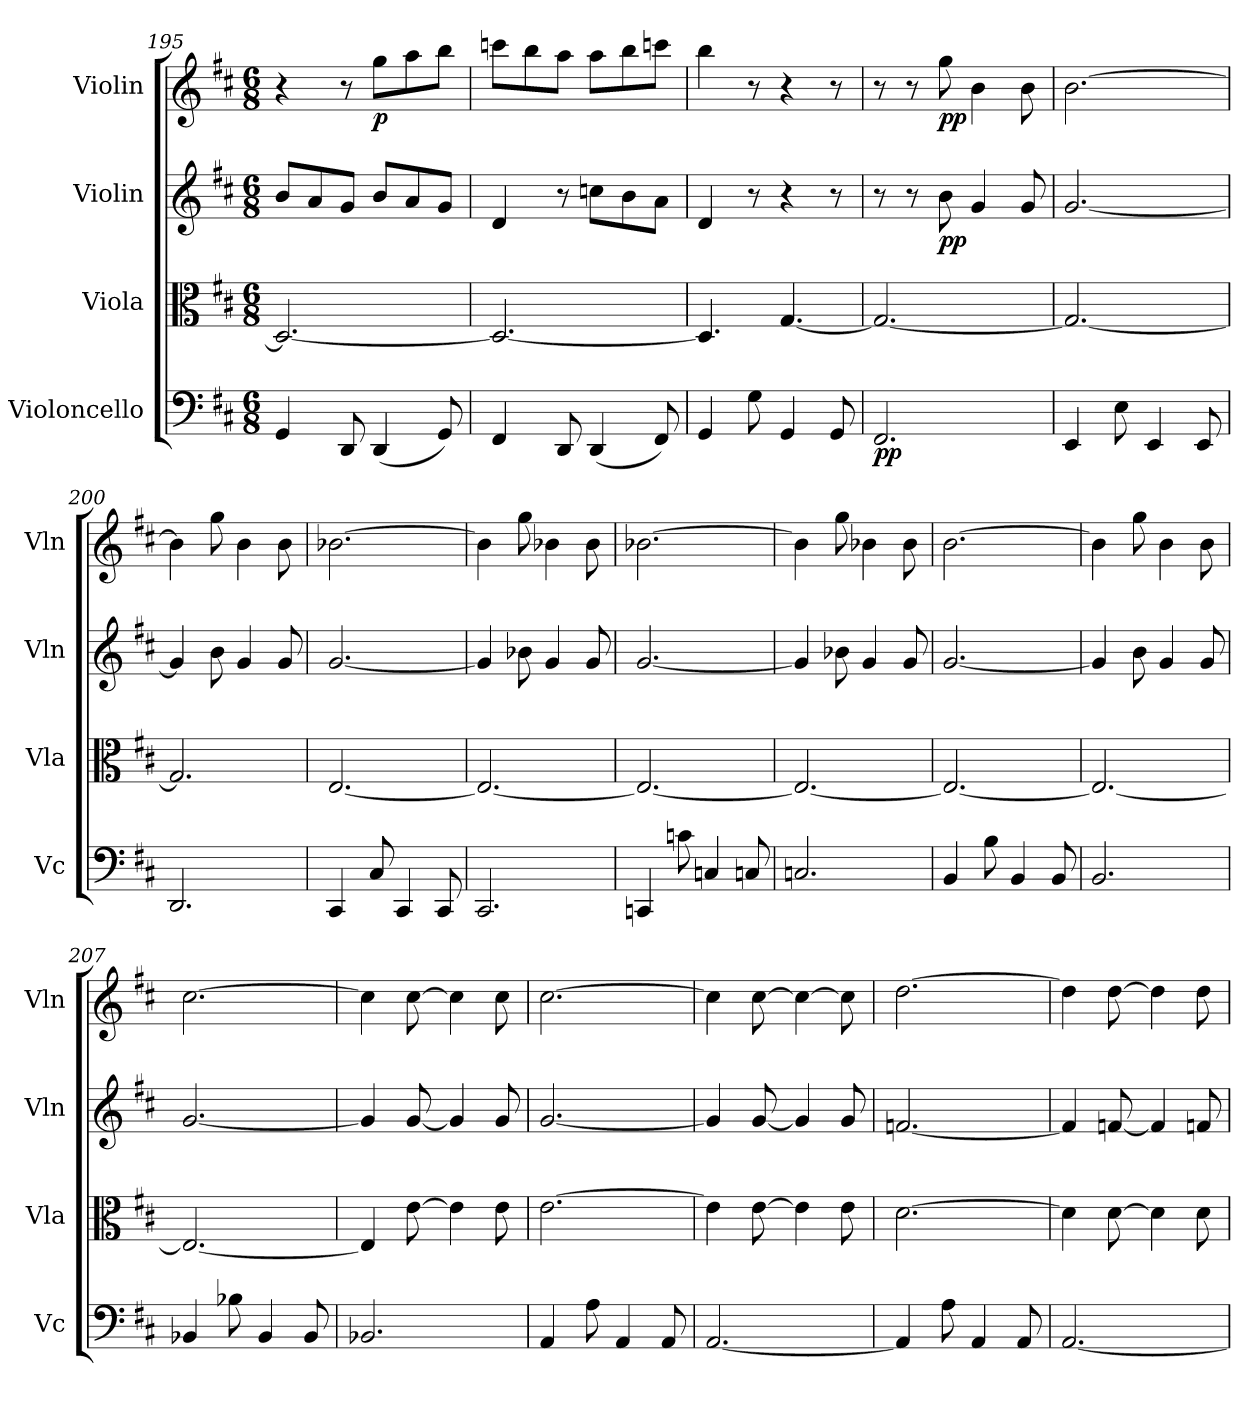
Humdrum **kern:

**kern	**dynam	**kern	**kern	**dynam	**kern	**dynam
*part4	*part4	*part3	*part2	*part2	*part1	*part1
*staff4	*staff4	*staff3	*staff2	*staff2	*staff1	*staff1
*I"Violoncello	*	*I"Viola	*I"Violin	*	*I"Violin	*
*I'Vc	*	*I'Vla	*I'Vln	*	*I'Vln	*
*clefF4	*	*clefC3	*clefG2	*	*clefG2	*
*k[f#c#]	*	*k[f#c#]	*k[f#c#]	*	*k[f#c#]	*
*D:	*	*D:	*D:	*	*D:	*
*M6/8	*	*M6/8	*M6/8	*	*M6/8	*
=195	=195	=195	=195	=195	=195	=195
4GG/	.	2.D/_	8b/L	.	4r	.
.	.	.	8a/	.	.	.
8DD/	.	.	8g/J	.	8r	.
(4DD/	.	.	8b/L	.	8gg\L	p
.	.	.	8a/	.	8aa\	.
8GG/)	.	.	8g/J	.	8bb\J	.
=196	=196	=196	=196	=196	=196	=196
4FF#/	.	2.D/_	4d/	.	8cccn\L	.
.	.	.	.	.	8bb\	.
8DD/	.	.	8r	.	8aa\J	.
(4DD/	.	.	8ccn\L	.	8aa\L	.
.	.	.	8b\	.	8bb\	.
8FF#/)	.	.	8a\J	.	8cccn\J	.
=197	=197	=197	=197	=197	=197	=197
4GG/	.	4.D/]	4d/	.	4bb\	.
8G\	.	.	8r	.	8r	.
4GG/	.	[4.G/	4r	.	4r	.
8GG/	.	.	8r	.	8r	.
=198	=198	=198	=198	=198	=198	=198
2.FF#/	pp	2.G/_	8r	.	8r	.
.	.	.	8r	.	8r	.
.	.	.	8b\	pp	8gg\	pp
.	.	.	4g/	.	4b\	.
.	.	.	8g/	.	8b\	.
=199	=199	=199	=199	=199	=199	=199
4EE/	.	2.G/_	[2.g/	.	[2.b\	.
8E\	.	.	.	.	.	.
4EE/	.	.	.	.	.	.
8EE/	.	.	.	.	.	.
=200	=200	=200	=200	=200	=200	=200
2.DD/	.	2.G/]	4g/]	.	4b\]	.
.	.	.	8b\	.	8gg\	.
.	.	.	4g/	.	4b\	.
.	.	.	8g/	.	8b\	.
=201	=201	=201	=201	=201	=201	=201
4CC#/	.	[2.E/	[2.g/	.	[2.b-X\	.
8C#/	.	.	.	.	.	.
4CC#/	.	.	.	.	.	.
8CC#/	.	.	.	.	.	.
=202	=202	=202	=202	=202	=202	=202
2.CC#/	.	2.E/_	4g/]	.	4b-\]	.
.	.	.	8b-X\	.	8gg\	.
.	.	.	4g/	.	4b-X\	.
.	.	.	8g/	.	8b-\	.
=203	=203	=203	=203	=203	=203	=203
4CCn/	.	2.E/_	[2.g/	.	[2.b-X\	.
8cn\	.	.	.	.	.	.
4Cn/	.	.	.	.	.	.
8Cn/	.	.	.	.	.	.
=204	=204	=204	=204	=204	=204	=204
2.Cn/	.	2.E/_	4g/]	.	4b-\]	.
.	.	.	8b-X\	.	8gg\	.
.	.	.	4g/	.	4b-X\	.
.	.	.	8g/	.	8b-\	.
=205	=205	=205	=205	=205	=205	=205
4BB/	.	2.E/_	[2.g/	.	[2.b\	.
8B\	.	.	.	.	.	.
4BB/	.	.	.	.	.	.
8BB/	.	.	.	.	.	.
=206	=206	=206	=206	=206	=206	=206
2.BB/	.	2.E/_	4g/]	.	4b\]	.
.	.	.	8b\	.	8gg\	.
.	.	.	4g/	.	4b\	.
.	.	.	8g/	.	8b\	.
=207	=207	=207	=207	=207	=207	=207
4BB-X/	.	2.E/_	[2.g/	.	[2.cc#\	.
8B-X\	.	.	.	.	.	.
4BB-/	.	.	.	.	.	.
8BB-/	.	.	.	.	.	.
=208	=208	=208	=208	=208	=208	=208
2.BB-X/	.	4E/]	4g/]	.	4cc#\]	.
.	.	[8e\	[8g/	.	[8cc#\	.
.	.	4e\]	4g/]	.	4cc#\]	.
.	.	8e\	8g/	.	8cc#\	.
=209	=209	=209	=209	=209	=209	=209
4AA/	.	[2.e\	[2.g/	.	[2.cc#\	.
8A\	.	.	.	.	.	.
4AA/	.	.	.	.	.	.
8AA/	.	.	.	.	.	.
=210	=210	=210	=210	=210	=210	=210
[2.AA/	.	4e\]	4g/]	.	4cc#\]	.
.	.	[8e\	[8g/	.	[8cc#\	.
.	.	4e\]	4g/]	.	4cc#\_	.
.	.	8e\	8g/	.	8cc#\]	.
=211	=211	=211	=211	=211	=211	=211
4AA/]	.	[2.d\	[2.fn/	.	[2.dd\	.
8A\	.	.	.	.	.	.
4AA/	.	.	.	.	.	.
8AA/	.	.	.	.	.	.
=212	=212	=212	=212	=212	=212	=212
[2.AA/	.	4d\]	4f/]	.	4dd\]	.
.	.	[8d\	[8fn/	.	[8dd\	.
.	.	4d\]	4fn/]	.	4dd\]	.
.	.	8d\	8fn/	.	8dd\	.
=	=	=	=	=	=	=
*-	*-	*-	*-	*-	*-	*-
